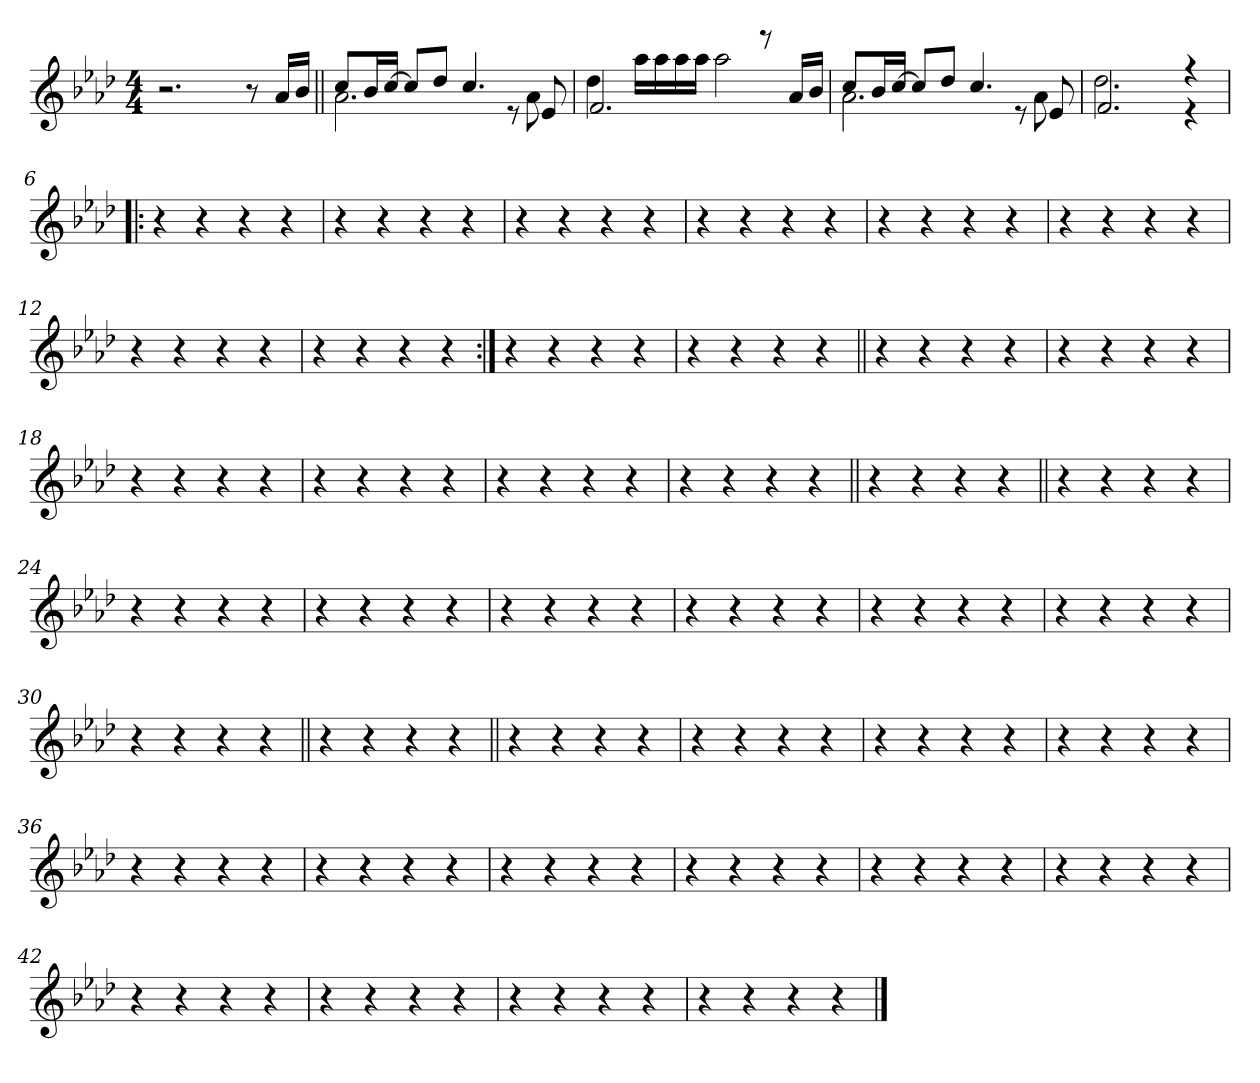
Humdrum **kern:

**kern
*part1
*staff1
!!LO:PB:g=z
*clefG2
*k[b-e-a-d-]
*A-:
*M4/4
*MM71
=1
2.r
8r
16a-i/LL
16b-i/JJ
=2||
*^
8cci/L	2.a-i\
16b-i/L	.
[>16cci/JJ	.
8cci/L]	.
8dd-i/J	.
4.cci/	.
.	8r
8e-i/	8a-i\
=3	=3
2.fi/	4dd-i\
.	16aa-i\LL
.	16aa-i\
.	16aa-i\
.	16aa-i\JJ
.	2aa-i\
8r	.
16a-i/LL	.
16b-i/JJ	.
=4	=4
8cci/L	2.a-i\
16b-i/L	.
[>16cci/JJ	.
8cci/L]	.
8dd-i/J	.
4.cci/	.
.	8r
8e-i/	8a-i\
!!LO:LB:g=z	!!
=5	=5
2.fi/	2.dd-i\
4r	4r
*v	*v
=6!|:
4r
4r
4r
4r
=7
4r
4r
4r
4r
=8
4r
4r
4r
4r
=9
4r
4r
4r
4r
=10
4r
4r
4r
4r
!!LO:LB:g=z
=11
4r
4r
4r
4r
=12
4r
4r
4r
4r
=13
4r
4r
4r
4r
=14:|!
4r
4r
4r
4r
=15
4r
4r
4r
4r
!!LO:LB:g=z
=16||
4r
4r
4r
4r
=17
4r
4r
4r
4r
=18
4r
4r
4r
4r
=19
4r
4r
4r
4r
=20
4r
4r
4r
4r
=21
4r
4r
4r
4r
!!LO:LB:g=z
=22||
4r
4r
4r
4r
=23||
4r
4r
4r
4r
=24
4r
4r
4r
4r
=25
4r
4r
4r
4r
=26
4r
4r
4r
4r
=27
4r
4r
4r
4r
!!LO:LB:g=z
=28
4r
4r
4r
4r
=29
4r
4r
4r
4r
=30
4r
4r
4r
4r
=31||
4r
4r
4r
4r
=32||
4r
4r
4r
4r
=33
4r
4r
4r
4r
!!LO:LB:g=z
=34
4r
4r
4r
4r
=35
4r
4r
4r
4r
=36
4r
4r
4r
4r
=37
4r
4r
4r
4r
=38
4r
4r
4r
4r
=39
4r
4r
4r
4r
!!LO:LB:g=z
=40
4r
4r
4r
4r
=41
4r
4r
4r
4r
=42
4r
4r
4r
4r
=43
4r
4r
4r
4r
=44
4r
4r
4r
4r
=45
4r
4r
4r
4r
==
*-
